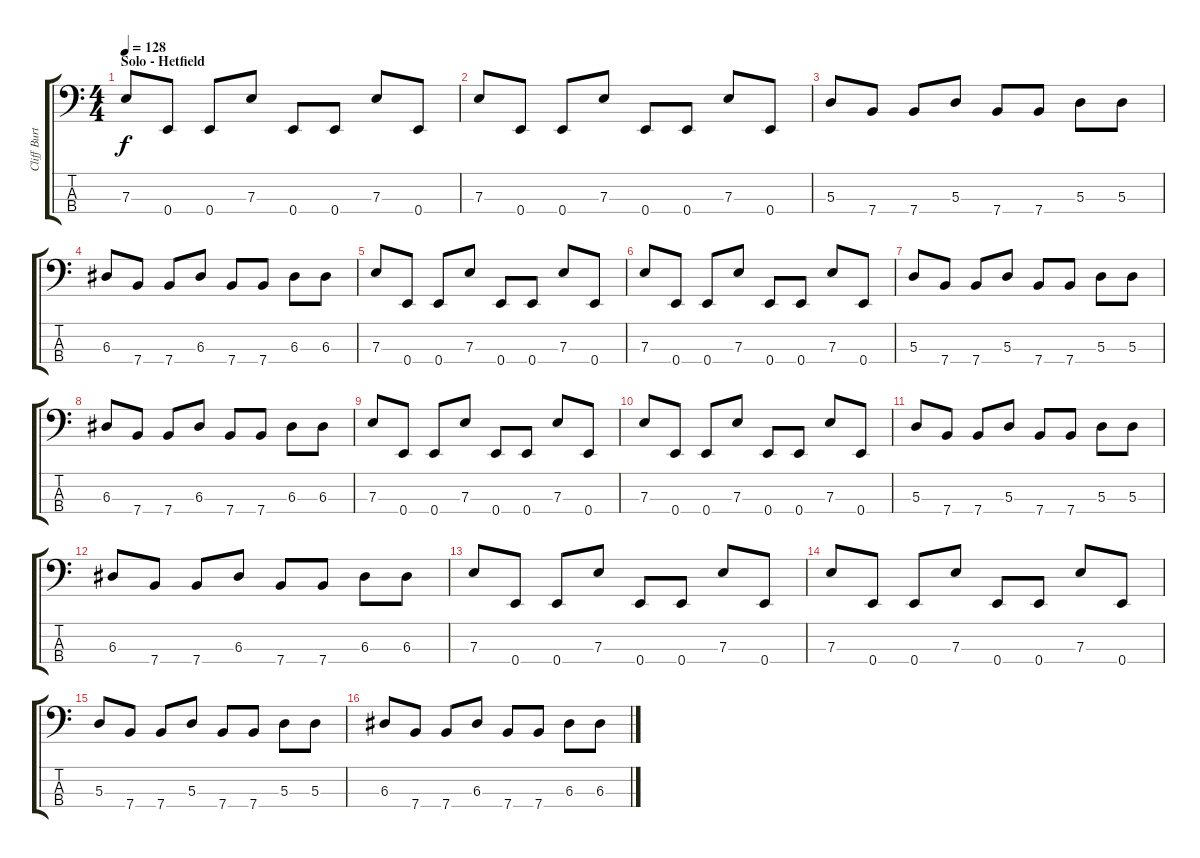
\track ("Cliff Burton" "Cliff Burt") {instrument electricbassfinger}
\staff {score tabs}
\tuning (G2 D2 A1 E1) {hide}
\ts (4 4)
\section ("" "Solo - Hetfield")
\tempo 128
\clef f4
\ks c
7.3.8{dy f} 0.4.8 0.4.8 7.3.8 0.4.8 0.4.8 7.3.8 0.4.8 |
7.3.8 0.4.8 0.4.8 7.3.8 0.4.8 0.4.8 7.3.8 0.4.8 |
5.3.8 7.4.8 7.4.8 5.3.8 7.4.8 7.4.8 5.3.8 5.3.8 |
6.3.8 7.4.8 7.4.8 6.3.8 7.4.8 7.4.8 6.3.8 6.3.8 |
7.3.8 0.4.8 0.4.8 7.3.8 0.4.8 0.4.8 7.3.8 0.4.8 |
7.3.8 0.4.8 0.4.8 7.3.8 0.4.8 0.4.8 7.3.8 0.4.8 |
5.3.8 7.4.8 7.4.8 5.3.8 7.4.8 7.4.8 5.3.8 5.3.8 |
6.3.8 7.4.8 7.4.8 6.3.8 7.4.8 7.4.8 6.3.8 6.3.8 |
7.3.8 0.4.8 0.4.8 7.3.8 0.4.8 0.4.8 7.3.8 0.4.8 |
7.3.8 0.4.8 0.4.8 7.3.8 0.4.8 0.4.8 7.3.8 0.4.8 |
5.3.8 7.4.8 7.4.8 5.3.8 7.4.8 7.4.8 5.3.8 5.3.8 |
6.3.8 7.4.8 7.4.8 6.3.8 7.4.8 7.4.8 6.3.8 6.3.8 |
7.3.8 0.4.8 0.4.8 7.3.8 0.4.8 0.4.8 7.3.8 0.4.8 |
7.3.8 0.4.8 0.4.8 7.3.8 0.4.8 0.4.8 7.3.8 0.4.8 |
5.3.8 7.4.8 7.4.8 5.3.8 7.4.8 7.4.8 5.3.8 5.3.8 |
6.3.8 7.4.8 7.4.8 6.3.8 7.4.8 7.4.8 6.3.8 6.3.8
